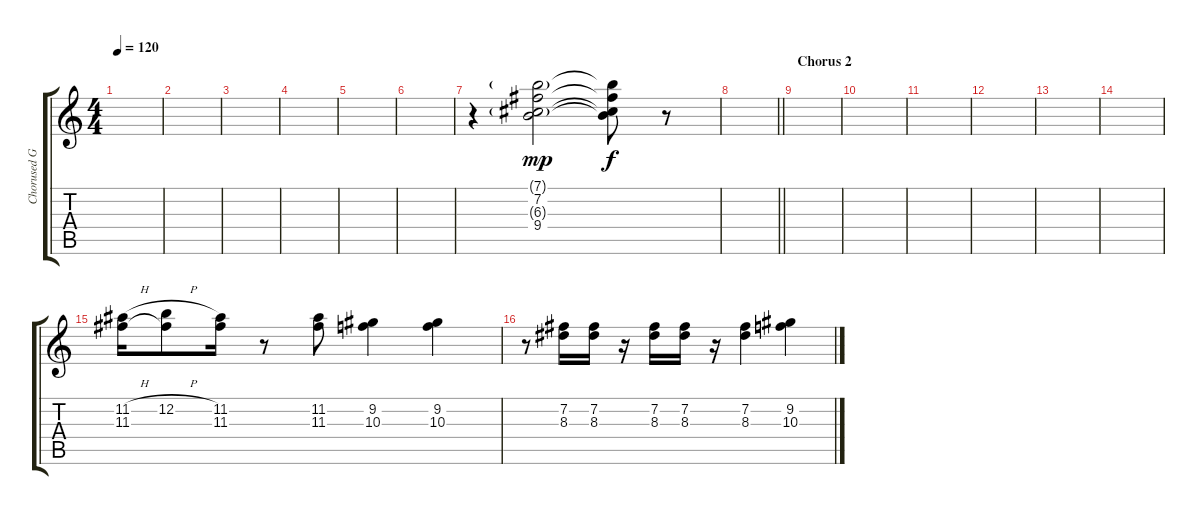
\track ("Chorused Guitar" "Chorused G") {instrument overdrivenguitar}
\staff {score tabs}
\tuning (E4 B3 G3 D3 A2 E2) {hide}
\ts (4 4)
\tempo 120
\clef g2
\ks c
|
|
|
|
|
|
r.4 (7.1{g} 7.2 6.3{g} 9.4).2{dy mp} (7.1{t} 7.2{t} 6.3{t} 9.4{t}).8{dy f} r.8 |
\barLineRight lightlight
|
\section ("" "Chorus 2")
|
|
|
|
|
|
(11.2{h} 11.3).16 (12.2{h} 11.3{t}).8 (11.2 11.3).16 r.8 (11.2 11.3).8 (9.2 10.3).4 (9.2 10.3).4 |
r.8 (7.2 8.3).16 (7.2 8.3).16 r.16 (7.2 8.3).16 (7.2 8.3).16 r.16 (7.2 8.3).4 (9.2 10.3).4
